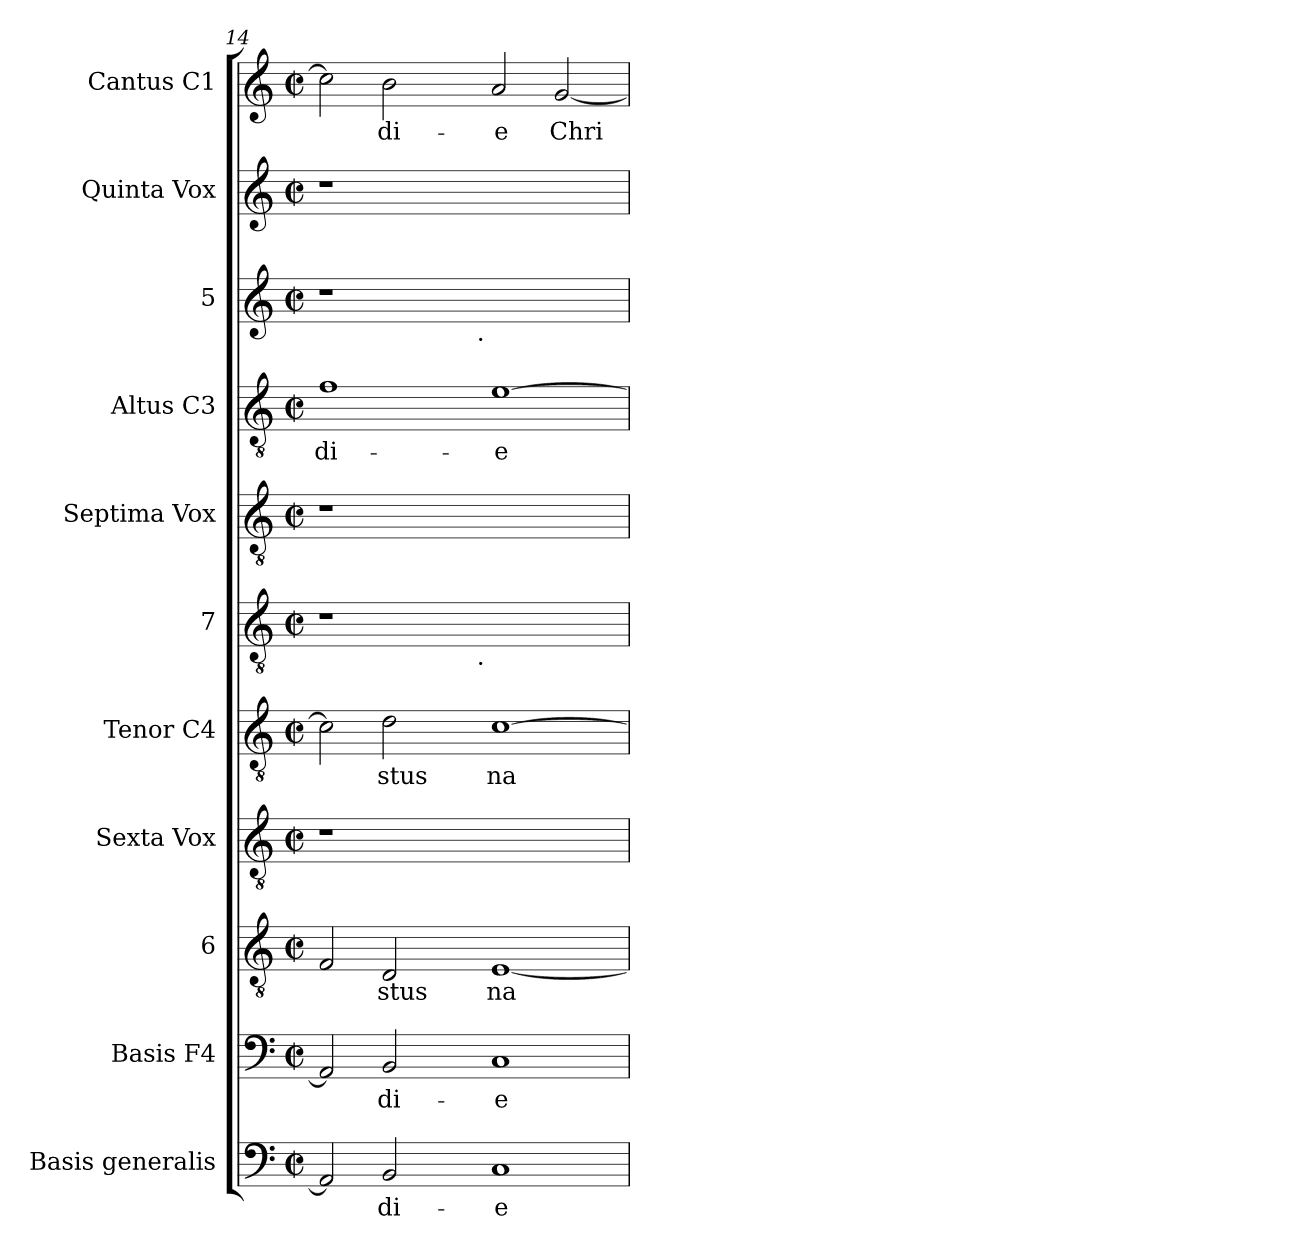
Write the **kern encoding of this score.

**kern	**text	**kern	**text	**kern	**text	**kern	**kern	**text	**kern	**kern	**kern	**text	**kern	**kern	**kern	**text
*part11	*part11	*part10	*part10	*part9	*part9	*part8	*part7	*part7	*part6	*part5	*part4	*part4	*part3	*part2	*part1	*part1
*staff11	*staff11	*staff10	*staff10	*staff9	*staff9	*staff8	*staff7	*staff7	*staff6	*staff5	*staff4	*staff4	*staff3	*staff2	*staff1	*staff1
*I"Basis  generalis	*	*I"Basis  F4	*	*I"6	*	*I"Sexta  Vox	*I"Tenor  C4	*	*I"7	*I"Septima  Vox	*I"Altus  C3	*	*I"5	*I"Quinta  Vox	*I"Cantus  C1	*
*	*	*I'B	*	*	*	*	*I'T	*	*	*	*I'A	*	*	*	*I'C	*
*clefF4	*	*clefF4	*	*clefGv2	*	*clefGv2	*clefGv2	*	*clefGv2	*clefGv2	*clefGv2	*	*clefG2	*clefG2	*clefG2	*
*k[]	*	*k[]	*	*k[]	*	*k[]	*k[]	*	*k[]	*k[]	*k[]	*	*k[]	*k[]	*k[]	*
*C:	*	*C:	*	*C:	*	*C:	*C:	*	*C:	*C:	*C:	*	*C:	*C:	*C:	*
*M2/2	*	*M2/2	*	*M2/2	*	*M2/2	*M2/2	*	*M2/2	*M2/2	*M2/2	*	*M2/2	*M2/2	*M2/2	*
*met(c|)	*	*met(c|)	*	*met(c|)	*	*met(c|)	*met(c|)	*	*met(c|)	*met(c|)	*met(c|)	*	*met(c|)	*met(c|)	*met(c|)	*
=14	=14	=14	=14	=14	=14	=14	=14	=14	=14	=14	=14	=14	=14	=14	=14	=14
!	!LO:LY:a:cj	!	!LO:LY:b:cj	!	!LO:LY:b:cj	!	!	!LO:LY:b:cj	!	!	!	!LO:LY:b:cj	!	!	!	!LO:LY:b:cj
*	*	*	*	*	*	*	*	*	*^	*	*	*	*^	*	*	*
2AA/]	--	2AA/]	--	2F/	--	1r	2c\]	--	1r	2ryy	1r	1f	-di-	1r	2ryy	1r	2cc\]	--
!	!LO:LY:a:cj	!	!LO:LY:b:cj	!	!LO:LY:b:cj	!	!	!LO:LY:b:cj	!	!	!	!	!	!	!	!	!	!LO:LY:b:cj
2BB/	-di-	2BB/	-di-	2D/	-stus	.	2d\	-stus	.	4ryy	.	.	.	.	4ryy	.	2b\	-di-
.	.	.	.	.	.	.	.	.	.	8ryy	.	.	.	.	8ryy	.	.	.
.	.	.	.	.	.	.	.	.	.	16ryy	.	.	.	.	16ryy	.	.	.
.	.	.	.	.	.	.	.	.	.	64ryy	.	.	.	.	64ryy	.	.	.
!	!	!	!	!	!	!	!	!	!	!	!	!	!	!	!LO:TX:b:t=.	!	!	!
!	!	!	!	!	!	!	!	!	!	!LO:TX:b:t=.	!	!	!	!	!	!	!	!
.	.	.	.	.	.	.	.	.	.	1ryy	.	.	.	.	1ryy	.	.	.
!	!LO:LY:a:cj	!	!LO:LY:b:cj	!	!LO:LY:b:cj	!	!	!LO:LY:b:cj	!	!	!	!	!LO:LY:b:cj	!	!	!	!	!LO:LY:b:cj
1C	-e	1C	-e	[<1E	na-	1ryy	[>1c	na-	1ryy	.	1ryy	[>1e	-e	1ryy	.	1ryy	2a/	-e
!	!	!	!	!	!	!	!	!	!	!	!	!	!	!	!	!	!	!LO:LY:b:cj
.	.	.	.	.	.	.	.	.	.	.	.	.	.	.	.	.	[<2g/	Chri-
.	.	.	.	.	.	.	.	.	.	32.ryy	.	.	.	.	32.ryy	.	.	.
*	*	*	*	*	*	*	*	*	*v	*v	*	*	*	*v	*v	*	*	*
=	=	=	=	=	=	=	=	=	=	=	=	=	=	=	=	=
*-	*-	*-	*-	*-	*-	*-	*-	*-	*-	*-	*-	*-	*-	*-	*-	*-
